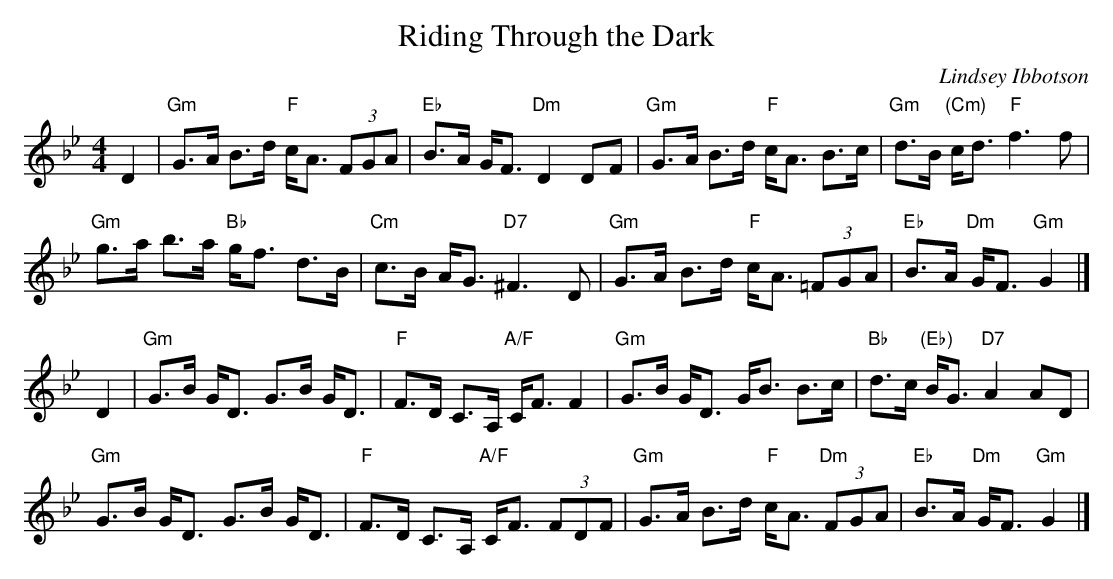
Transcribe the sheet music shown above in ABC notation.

X:1
T: Riding Through the Dark
C: Lindsey Ibbotson
M: 4/4
L: 1/8
K: Gm
D2 |\
"Gm"G>A B>d "F"c<A (3FGA | "Eb"B>A G<F "Dm"D2 DF |\
"Gm"G>A B>d "F"c<A B>c | "Gm"d>B "(Cm)"c<d "F"f3 f |
"Gm"g>a b>a "Bb"g<f d>B | "Cm"c>B A<G "D7"^F3 D |\
"Gm"G>A B>d "F"c<A (3=FGA | "Eb"B>A "Dm"G<F "Gm"G2 |]
D2 |\
"Gm"G>B G<D G>B G<D | "F"F>D C>A, "A/F"C<F F2 |\
"Gm"G>B G<D G<B B>c | "Bb"d>c "(Eb)"B<G "D7"A2 AD |
"Gm"G>B G<D G>B G<D | "F"F>D C>A, "A/F"C<F (3FDF |\
"Gm"G>A B>d "F"c<A "Dm"(3FGA | "Eb"B>A "Dm"G<F "Gm"G2 |]
